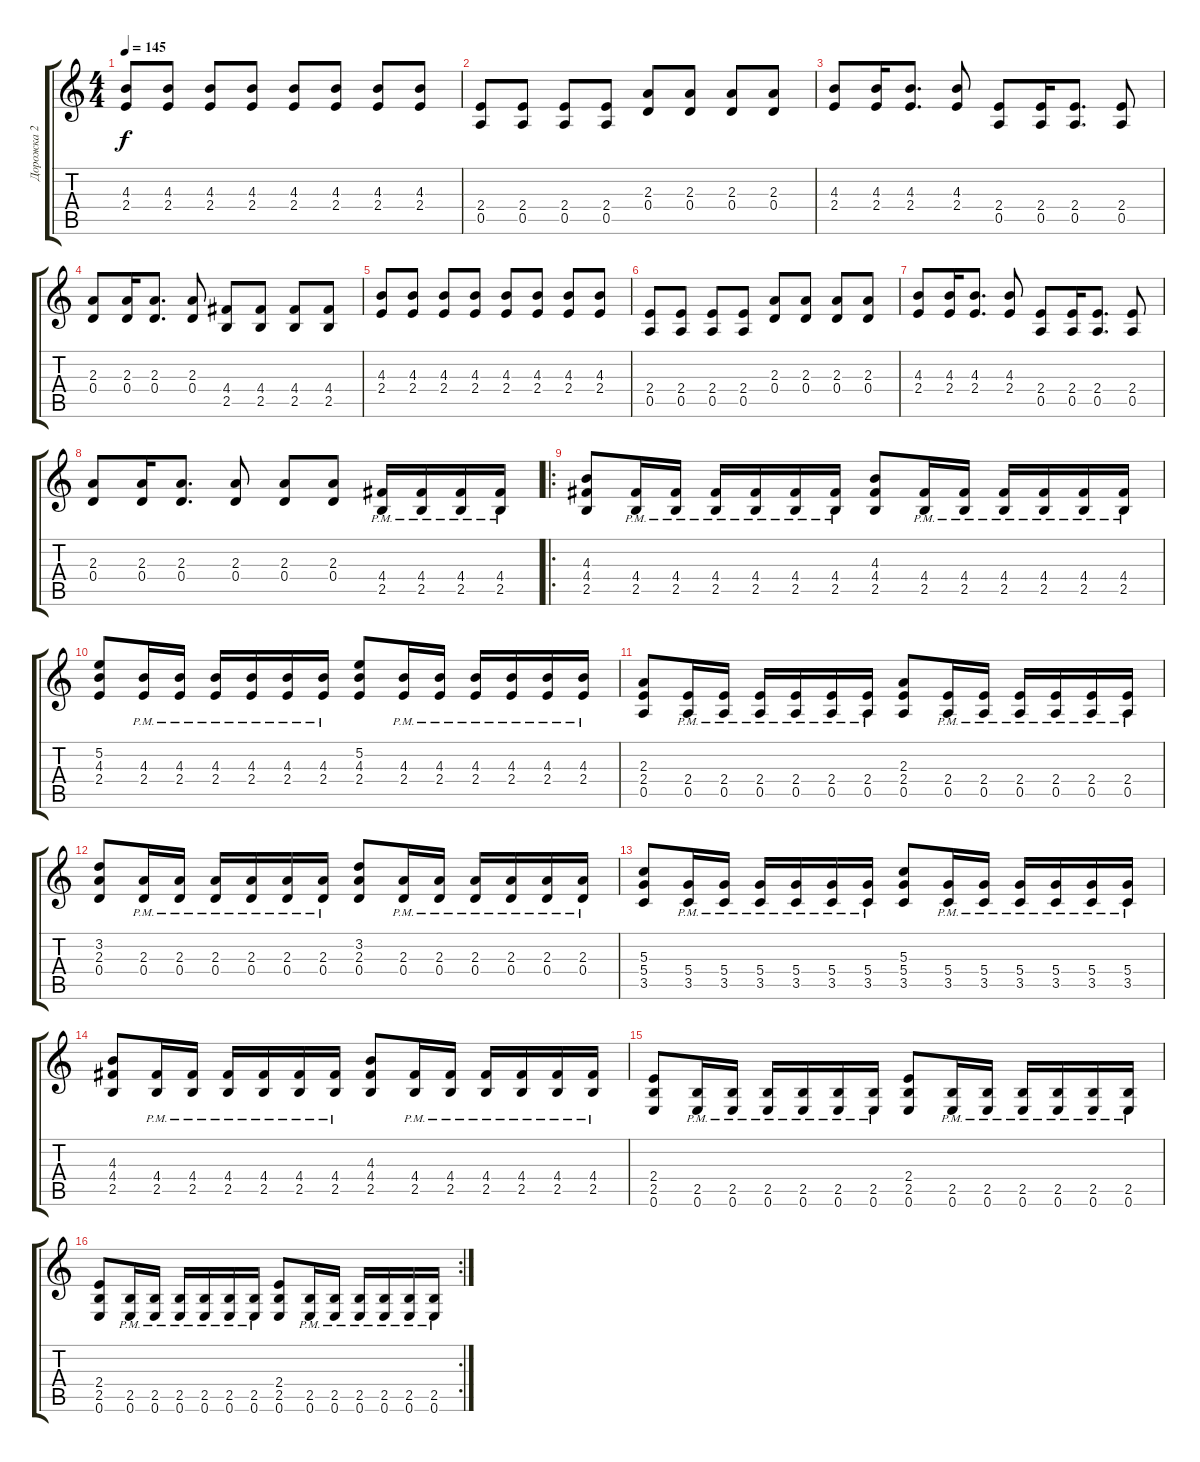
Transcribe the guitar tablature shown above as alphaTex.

\track ("Дорожка 2" "Дорожка 2") {instrument distortionguitar}
\staff {score tabs}
\tuning (E4 B3 G3 D3 A2 E2) {hide}
\ts (4 4)
\tempo 145
\clef g2
\ks c
(4.3 2.4).8{dy f} (4.3 2.4).8 (4.3 2.4).8 (4.3 2.4).8 (4.3 2.4).8 (4.3 2.4).8 (4.3 2.4).8 (4.3 2.4).8 |
(2.4 0.5).8 (2.4 0.5).8 (2.4 0.5).8 (2.4 0.5).8 (2.3 0.4).8 (2.3 0.4).8 (2.3 0.4).8 (2.3 0.4).8 |
(4.3 2.4).8 (4.3 2.4).16 (4.3 2.4).8{d} (4.3 2.4).8 (2.4 0.5).8 (2.4 0.5).16 (2.4 0.5).8{d} (2.4 0.5).8 |
(2.3 0.4).8 (2.3 0.4).16 (2.3 0.4).8{d} (2.3 0.4).8 (4.4 2.5).8 (4.4 2.5).8 (4.4 2.5).8 (4.4 2.5).8 |
(4.3 2.4).8 (4.3 2.4).8 (4.3 2.4).8 (4.3 2.4).8 (4.3 2.4).8 (4.3 2.4).8 (4.3 2.4).8 (4.3 2.4).8 |
(2.4 0.5).8 (2.4 0.5).8 (2.4 0.5).8 (2.4 0.5).8 (2.3 0.4).8 (2.3 0.4).8 (2.3 0.4).8 (2.3 0.4).8 |
(4.3 2.4).8 (4.3 2.4).16 (4.3 2.4).8{d} (4.3 2.4).8 (2.4 0.5).8 (2.4 0.5).16 (2.4 0.5).8{d} (2.4 0.5).8 |
(2.3 0.4).8 (2.3 0.4).16 (2.3 0.4).8{d} (2.3 0.4).8 (2.3 0.4).8 (2.3 0.4).8 (4.4{pm} 2.5{pm}).16 (4.4{pm} 2.5{pm}).16 (4.4{pm} 2.5{pm}).16 (4.4{pm} 2.5{pm}).16 |
\ro
(4.3 4.4 2.5).8 (4.4{pm} 2.5{pm}).16 (4.4{pm} 2.5{pm}).16 (4.4{pm} 2.5{pm}).16 (4.4{pm} 2.5{pm}).16 (4.4{pm} 2.5{pm}).16 (4.4{pm} 2.5{pm}).16 (4.3 4.4 2.5).8 (4.4{pm} 2.5{pm}).16 (4.4{pm} 2.5{pm}).16 (4.4{pm} 2.5{pm}).16 (4.4{pm} 2.5{pm}).16 (4.4{pm} 2.5{pm}).16 (4.4{pm} 2.5{pm}).16 |
(5.2 4.3 2.4).8 (4.3{pm} 2.4{pm}).16 (4.3{pm} 2.4{pm}).16 (4.3{pm} 2.4{pm}).16 (4.3{pm} 2.4{pm}).16 (4.3{pm} 2.4{pm}).16 (4.3{pm} 2.4{pm}).16 (5.2 4.3 2.4).8 (4.3{pm} 2.4{pm}).16 (4.3{pm} 2.4{pm}).16 (4.3{pm} 2.4{pm}).16 (4.3{pm} 2.4{pm}).16 (4.3{pm} 2.4{pm}).16 (4.3{pm} 2.4{pm}).16 |
(2.3 2.4 0.5).8 (2.4{pm} 0.5{pm}).16 (2.4{pm} 0.5{pm}).16 (2.4{pm} 0.5{pm}).16 (2.4{pm} 0.5{pm}).16 (2.4{pm} 0.5{pm}).16 (2.4{pm} 0.5{pm}).16 (2.3 2.4 0.5).8 (2.4{pm} 0.5{pm}).16 (2.4{pm} 0.5{pm}).16 (2.4{pm} 0.5{pm}).16 (2.4{pm} 0.5{pm}).16 (2.4{pm} 0.5{pm}).16 (2.4{pm} 0.5{pm}).16 |
(3.2 2.3 0.4).8 (2.3{pm} 0.4{pm}).16 (2.3{pm} 0.4{pm}).16 (2.3{pm} 0.4{pm}).16 (2.3{pm} 0.4{pm}).16 (2.3{pm} 0.4{pm}).16 (2.3{pm} 0.4{pm}).16 (3.2 2.3 0.4).8 (2.3{pm} 0.4{pm}).16 (2.3{pm} 0.4{pm}).16 (2.3{pm} 0.4{pm}).16 (2.3{pm} 0.4{pm}).16 (2.3{pm} 0.4{pm}).16 (2.3{pm} 0.4{pm}).16 |
(5.3 5.4 3.5).8 (5.4{pm} 3.5{pm}).16 (5.4{pm} 3.5{pm}).16 (5.4{pm} 3.5{pm}).16 (5.4{pm} 3.5{pm}).16 (5.4{pm} 3.5{pm}).16 (5.4{pm} 3.5{pm}).16 (5.3 5.4 3.5).8 (5.4{pm} 3.5{pm}).16 (5.4{pm} 3.5{pm}).16 (5.4{pm} 3.5{pm}).16 (5.4{pm} 3.5{pm}).16 (5.4{pm} 3.5{pm}).16 (5.4{pm} 3.5{pm}).16 |
(4.3 4.4 2.5).8 (4.4{pm} 2.5{pm}).16 (4.4{pm} 2.5{pm}).16 (4.4{pm} 2.5{pm}).16 (4.4{pm} 2.5{pm}).16 (4.4{pm} 2.5{pm}).16 (4.4{pm} 2.5{pm}).16 (4.3 4.4 2.5).8 (4.4{pm} 2.5{pm}).16 (4.4{pm} 2.5{pm}).16 (4.4{pm} 2.5{pm}).16 (4.4{pm} 2.5{pm}).16 (4.4{pm} 2.5{pm}).16 (4.4{pm} 2.5{pm}).16 |
(2.4 2.5 0.6).8 (2.5{pm} 0.6{pm}).16 (2.5{pm} 0.6{pm}).16 (2.5{pm} 0.6{pm}).16 (2.5{pm} 0.6{pm}).16 (2.5{pm} 0.6{pm}).16 (2.5{pm} 0.6{pm}).16 (2.4 2.5 0.6).8 (2.5{pm} 0.6{pm}).16 (2.5{pm} 0.6{pm}).16 (2.5{pm} 0.6{pm}).16 (2.5{pm} 0.6{pm}).16 (2.5{pm} 0.6{pm}).16 (2.5{pm} 0.6{pm}).16 |
\rc 2
(2.4 2.5 0.6).8 (2.5{pm} 0.6{pm}).16 (2.5{pm} 0.6{pm}).16 (2.5{pm} 0.6{pm}).16 (2.5{pm} 0.6{pm}).16 (2.5{pm} 0.6{pm}).16 (2.5{pm} 0.6{pm}).16 (2.4 2.5 0.6).8 (2.5{pm} 0.6{pm}).16 (2.5{pm} 0.6{pm}).16 (2.5{pm} 0.6{pm}).16 (2.5{pm} 0.6{pm}).16 (2.5{pm} 0.6{pm}).16 (2.5{pm} 0.6{pm}).16
